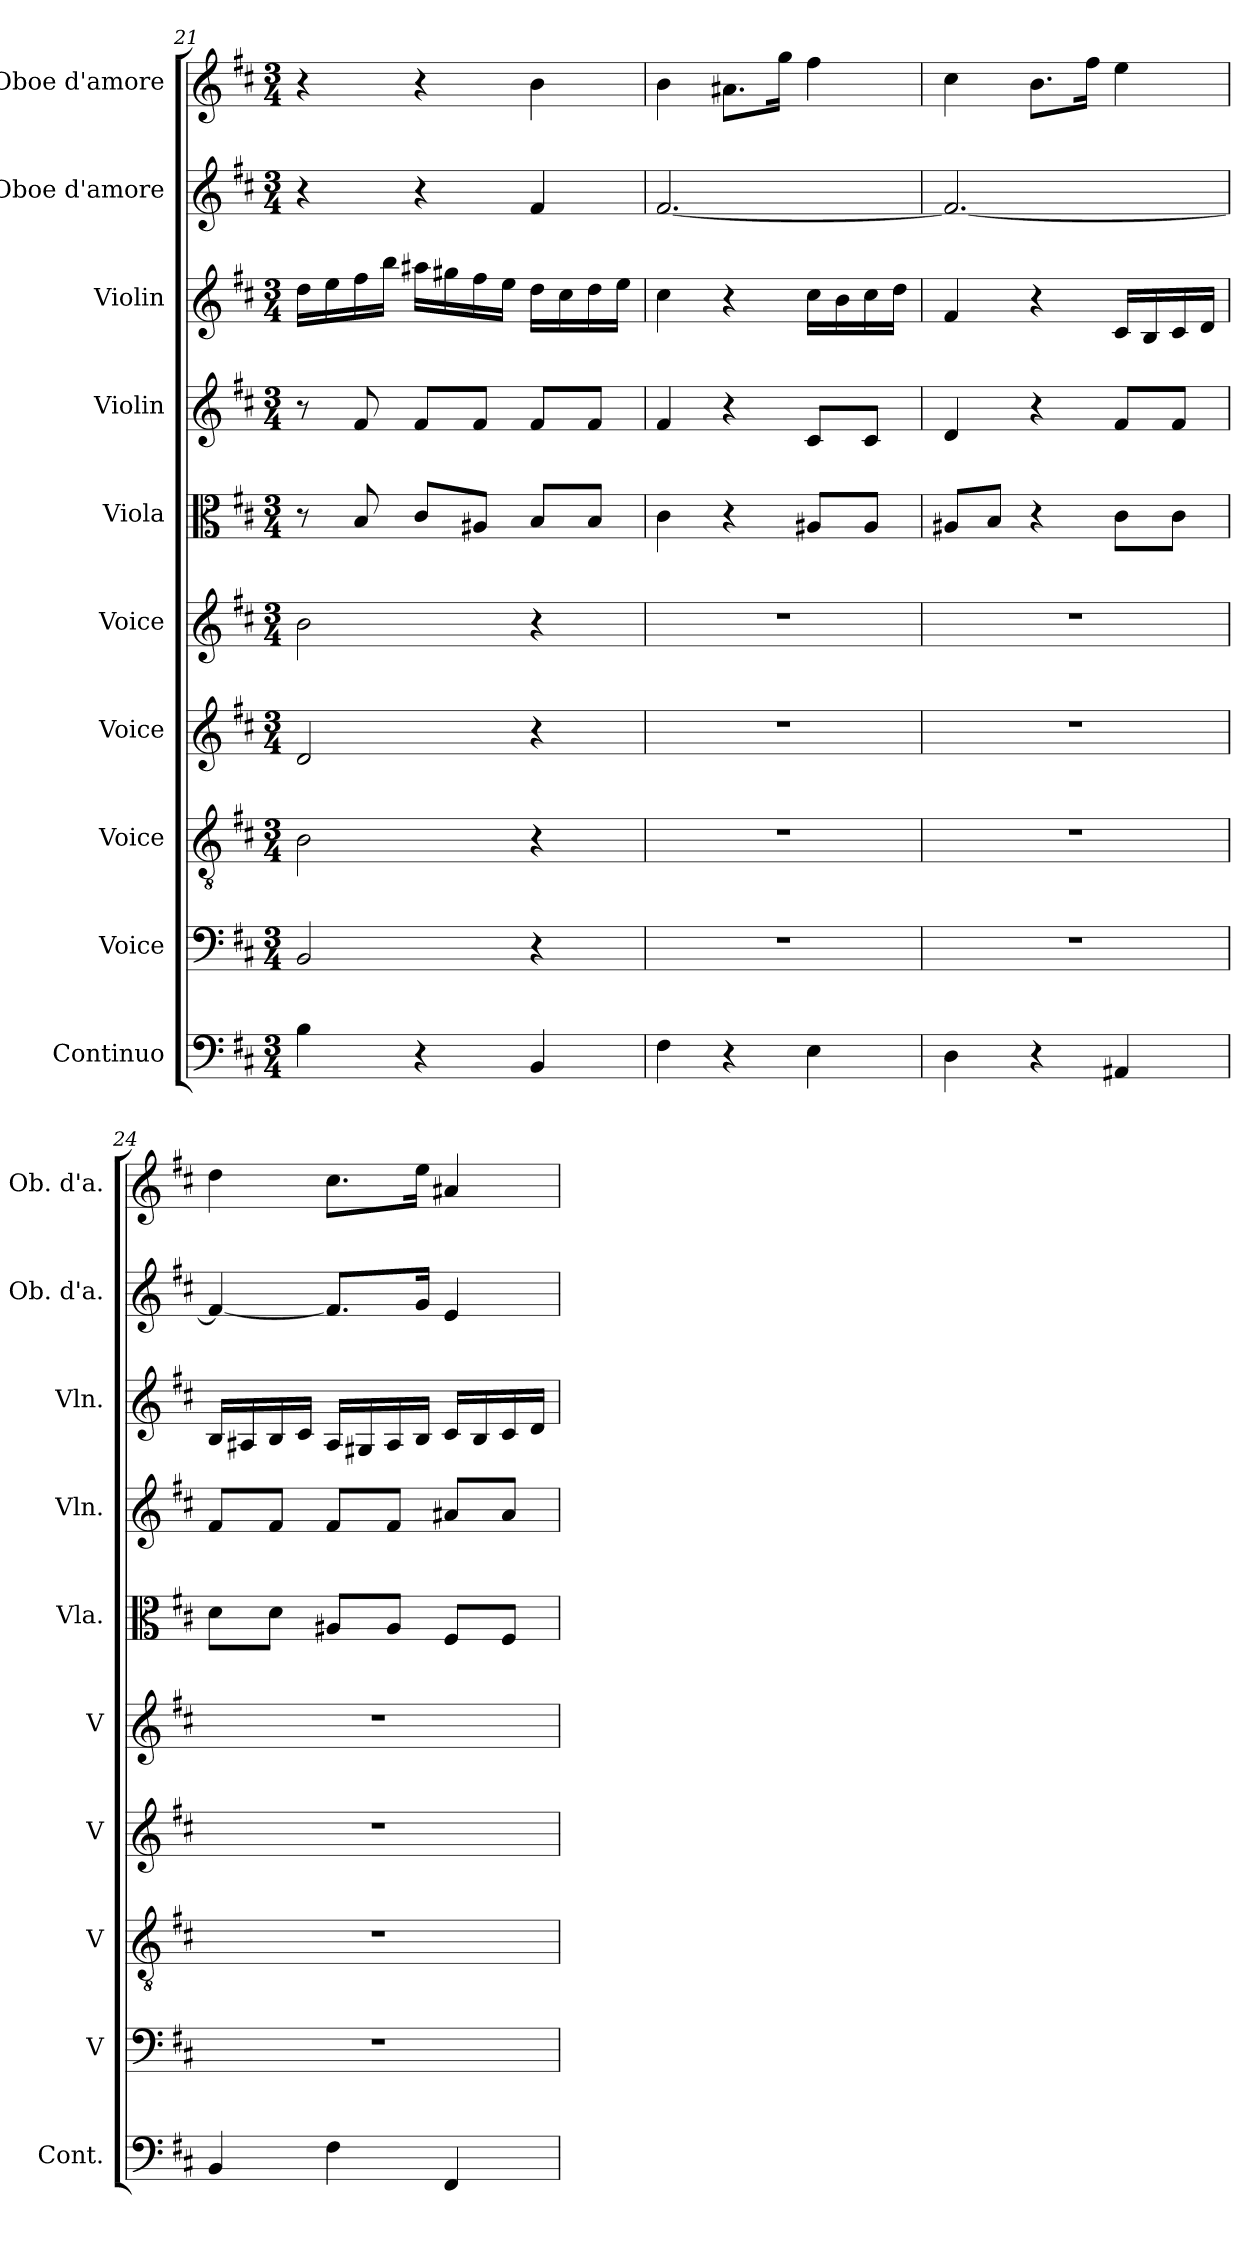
**kern	**kern	**kern	**kern	**kern	**kern	**kern	**kern	**kern	**kern
*part10	*part9	*part8	*part7	*part6	*part5	*part4	*part3	*part2	*part1
*staff10	*staff9	*staff8	*staff7	*staff6	*staff5	*staff4	*staff3	*staff2	*staff1
*I"Continuo	*I"Voice	*I"Voice	*I"Voice	*I"Voice	*I"Viola	*I"Violin	*I"Violin	*I"Oboe d'amore	*I"Oboe d'amore
*I'Cont.	*I'V	*I'V	*I'V	*I'V	*I'Vla.	*I'Vln.	*I'Vln.	*I'Ob. d'a.	*I'Ob. d'a.
*clefF4	*clefF4	*clefGv2	*clefG2	*clefG2	*clefC3	*clefG2	*clefG2	*clefG2	*clefG2
*k[f#c#]	*k[f#c#]	*k[f#c#]	*k[f#c#]	*k[f#c#]	*k[f#c#]	*k[f#c#]	*k[f#c#]	*k[f#c#]	*k[f#c#]
*M3/4	*M3/4	*M3/4	*M3/4	*M3/4	*M3/4	*M3/4	*M3/4	*M3/4	*M3/4
=21	=21	=21	=21	=21	=21	=21	=21	=21	=21
4B	2BB	2B	2d	2b	8r	8r	16ddLL	4r	4r
.	.	.	.	.	.	.	16ee	.	.
.	.	.	.	.	8B	8f#	16ff#	.	.
.	.	.	.	.	.	.	16bbJJ	.	.
4r	.	.	.	.	8c#L	8f#L	16aa#XLL	4r	4r
.	.	.	.	.	.	.	16gg#X	.	.
.	.	.	.	.	8A#XJ	8f#J	16ff#	.	.
.	.	.	.	.	.	.	16eeJJ	.	.
4BB	4r	4r	4r	4r	8BL	8f#L	16ddLL	4f#	4b
.	.	.	.	.	.	.	16cc#	.	.
.	.	.	.	.	8BJ	8f#J	16dd	.	.
.	.	.	.	.	.	.	16eeJJ	.	.
=22	=22	=22	=22	=22	=22	=22	=22	=22	=22
4F#	2.r	2.r	2.r	2.r	4c#	4f#	4cc#	[2.f#	4b
4r	.	.	.	.	4r	4r	4r	.	8.a#XL
.	.	.	.	.	.	.	.	.	16ggJk
4E	.	.	.	.	8A#XL	8c#L	16cc#LL	.	4ff#
.	.	.	.	.	.	.	16b	.	.
.	.	.	.	.	8A#J	8c#J	16cc#	.	.
.	.	.	.	.	.	.	16ddJJ	.	.
=23	=23	=23	=23	=23	=23	=23	=23	=23	=23
4D	2.r	2.r	2.r	2.r	8A#XL	4d	4f#	2.f#_	4cc#
.	.	.	.	.	8BJ	.	.	.	.
4r	.	.	.	.	4r	4r	4r	.	8.bL
.	.	.	.	.	.	.	.	.	16ff#Jk
4AA#X	.	.	.	.	8c#L	8f#L	16c#LL	.	4ee
.	.	.	.	.	.	.	16B	.	.
.	.	.	.	.	8c#J	8f#J	16c#	.	.
.	.	.	.	.	.	.	16dJJ	.	.
=24	=24	=24	=24	=24	=24	=24	=24	=24	=24
4BB	2.r	2.r	2.r	2.r	8dL	8f#L	16BLL	4f#_	4dd
.	.	.	.	.	.	.	16A#X	.	.
.	.	.	.	.	8dJ	8f#J	16B	.	.
.	.	.	.	.	.	.	16c#JJ	.	.
4F#	.	.	.	.	8A#XL	8f#L	16A#LL	8.f#L]	8.cc#L
.	.	.	.	.	.	.	16G#X	.	.
.	.	.	.	.	8A#J	8f#J	16A#	.	.
.	.	.	.	.	.	.	16BJJ	16gJk	16eeJk
4FF#	.	.	.	.	8F#L	8a#XL	16c#LL	4e	4a#X
.	.	.	.	.	.	.	16B	.	.
.	.	.	.	.	8F#J	8a#J	16c#	.	.
.	.	.	.	.	.	.	16dJJ	.	.
=	=	=	=	=	=	=	=	=	=
*-	*-	*-	*-	*-	*-	*-	*-	*-	*-
